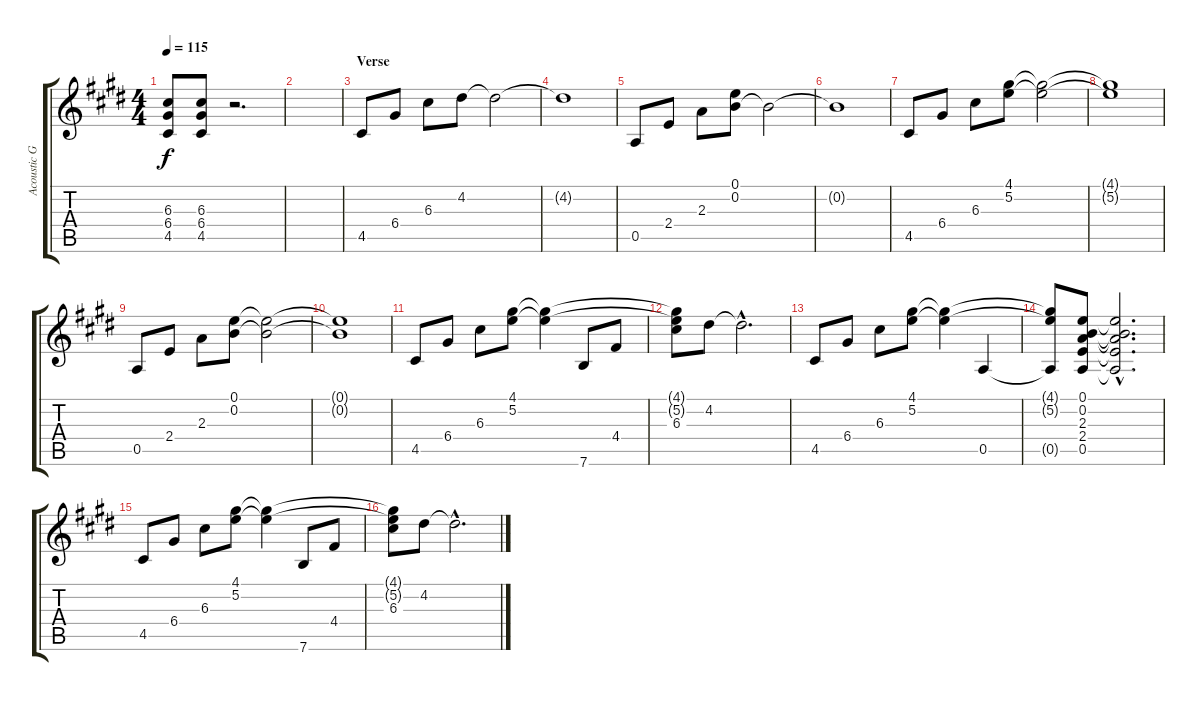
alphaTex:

\track ("Acoustic Guitar 1" "Acoustic G") {instrument acousticguitarsteel}
\staff {score tabs}
\tuning (E4 B3 G3 D3 A2 E2) {hide}
\ts (4 4)
\tempo 115
\clef g2
\ks e
(6.3 6.4 4.5).8{dy f} (6.3 6.4 4.5).8 r.2{d} |
|
\section ("" "Verse")
4.5.8 6.4.8 6.3.8 4.2.8 4.2{t}.2 |
4.2{t}.1 |
0.5.8 2.4.8 2.3.8 (0.1 0.2).8 0.2{t}.2 |
0.2{t}.1 |
4.5.8 6.4.8 6.3.8 (4.1 5.2).8 (4.1{t} 5.2{t}).2 |
(4.1{t} 5.2{t}).1 |
0.5.8 2.4.8 2.3.8 (0.1 0.2).8 (0.1{t} 0.2{t}).2 |
(0.1{t} 0.2{t}).1 |
4.5.8 6.4.8 6.3.8 (4.1 5.2).8 (4.1{t} 5.2{t}).4 7.6.8 4.4.8 |
(4.1{t} 5.2{t} 6.3).8 4.2.8 4.2{hac t}.2{d} |
4.5.8 6.4.8 6.3.8 (4.1 5.2).8 (4.1{t} 5.2{t}).4 0.5.4 |
(4.1{t} 5.2{t} 0.5{t}).8 (0.1 0.2 2.3 2.4 0.5).8 (0.1{hac t} 0.2{hac t} 2.3{hac t} 2.4{hac t} 0.5{hac t}).2{d} |
4.5.8 6.4.8 6.3.8 (4.1 5.2).8 (4.1{t} 5.2{t}).4 7.6.8 4.4.8 |
(4.1{t} 5.2{t} 6.3).8 4.2.8 4.2{hac t}.2{d}
